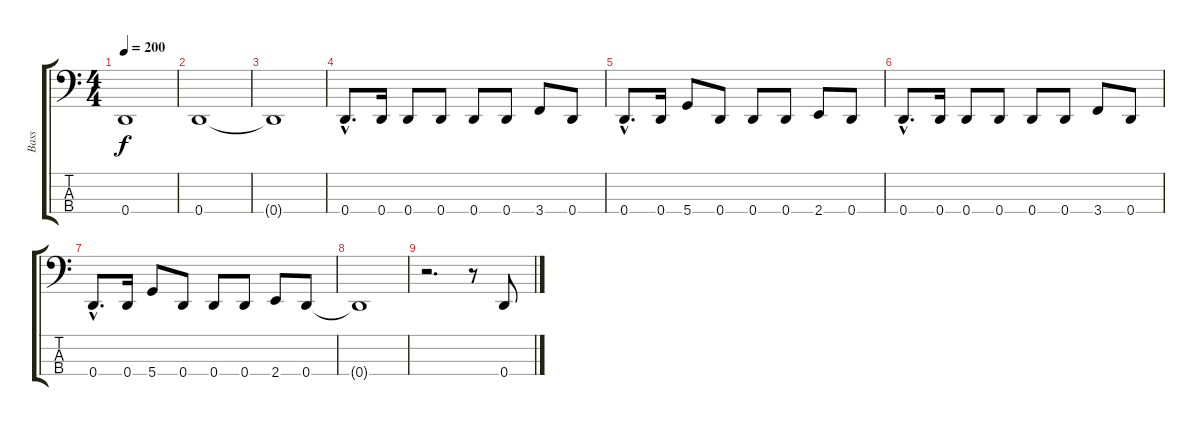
\track ("Bass" "Bass") {instrument electricbasspick}
\staff {score tabs}
\tuning (G2 D2 A1 D1) {hide}
\ts (4 4)
\tempo 200
\clef f4
\ks c
0.4{t}.1{dy f} |
0.4.1 |
0.4{t}.1 |
0.4{hac}.8{d} 0.4.16 0.4.8 0.4.8 0.4.8 0.4.8 3.4.8 0.4.8 |
0.4{hac}.8{d} 0.4.16 5.4.8 0.4.8 0.4.8 0.4.8 2.4.8 0.4.8 |
0.4{hac}.8{d} 0.4.16 0.4.8 0.4.8 0.4.8 0.4.8 3.4.8 0.4.8 |
0.4{hac}.8{d} 0.4.16 5.4.8 0.4.8 0.4.8 0.4.8 2.4.8 0.4.8{volume 0} |
0.4{t}.1 |
r.2{d} r.8{volume 16} 0.4.8
